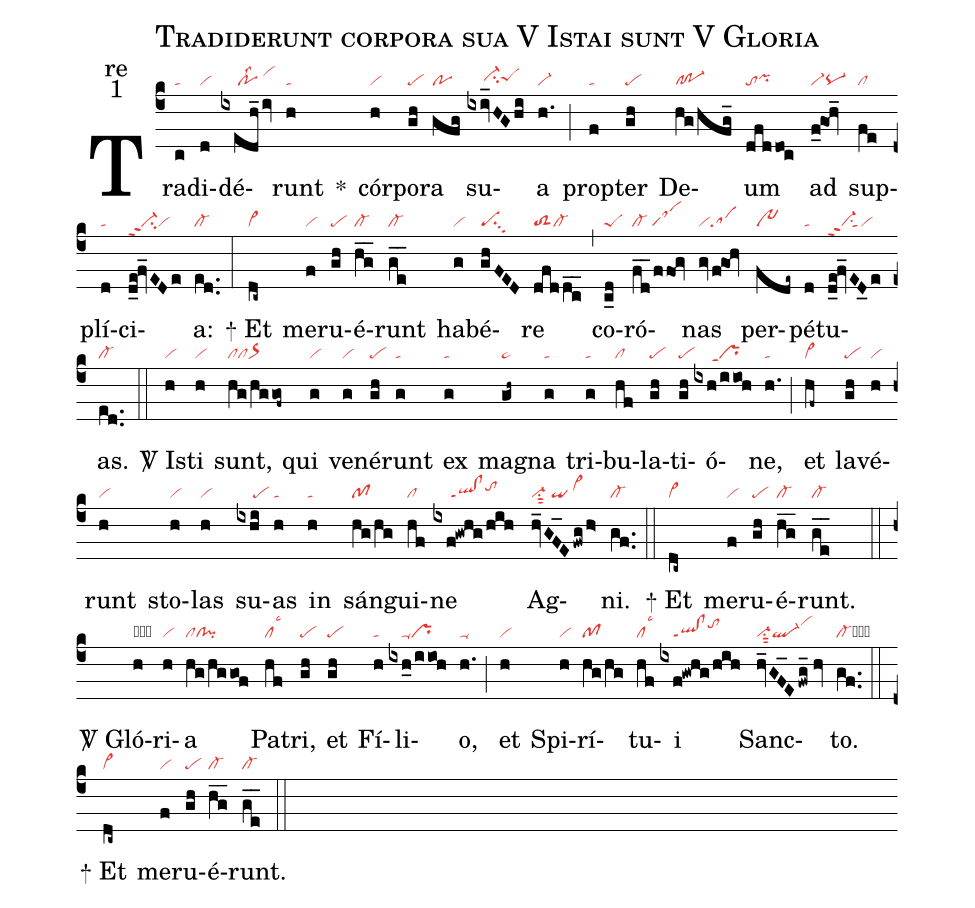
name:Tradiderunt corpora sua V Istai sunt V Gloria;
office-part:re;
mode:1;
nabc-lines:1;
%%
(c4) Tra(c|ta)di(d|vi)dé(ixedh_/iv|/////polss2/vihj)runt(h|ta) <sp>*</sp>() cór(h|vi)po(gh|pe)ra(gfg|po) su(ixiv_HGhi|/////ci-hhpeShh)a(h.|vi-) (;) prop(f|ta)ter(gh|pe) De(hg/hfg_|cl!po-1)um(dfddoc|topihh) ad(f_0@goh_|vi-pq-) sup(fe|cl)plí(d|ta)ci(d_e!fv_EDe|ci-ppt2vi)a:(ed..|cl-) (:)

<sp>+</sp> Et(dc~|vi>) me(f|vi)ru(gh|pe)é(hg__|cl-)runt(ge__|cl-) ha(g|vi)bé(gh/FED|pesu3)re(dfddc__|toS2cl-) (,) co(c_d|peS)ró(fd__/ffog|cl-/saM)nas(gv/f@goh|visa) per(fde~|po~)pé(d|ta)tu(d_e!fv_ED_0e|vi-ppt2su1sut1vi)as.(ed..|cl-) (::)

<sp>V/</sp> Is(h|vi)ti(h|vi) sunt,(hg/hg/gof~|clclor>) qui(g|vi) ve(g|vi)né(gh|pe)runt(g|ta) ex(g|ta) mag(gh~|pe~)na(g|ta) tri(g|ta)bu(hf|cl)la(gh|pe)ti(gh|pe)ó(ixh/iioh|/////prppt1)ne,(h.|ta) (;) et(hf~|vi>) la(gh|pe)vé(h|vi)runt(h|vi) sto(h|vi)las(h|vi) su(ixhi|/////pe)as(h|ta) in(h|ta) sán(hg/hg|pf)gui(hf|cl)ne(ixf!gwhg/hih|/////ql!clppt1tohi) Ag(hv_GF_E/fwg/h>|vi-su1sut2/qi/vi>hi)ni.(gf..|cl-) (::)

<sp>+</sp> Et(dc~|vi>) me(f|vi)ru(gh|pe)é(hg__|cl-)runt.(ge__|cl-) (::)

<sp>V/</sp> Gló(h|obvi)ri(h|vi)a(hg/hggof|clcl!pi) Pa(hf|cllsc3)tri,(gh|pe) et(gh|pe) Fí(h|ta)li(ixh_0/iioh|////ta-pr)o,(h.|ta-) (;) et(h|vi) Spi(h|vi)rí(hg/hg|pf)tu(hf|cllsc3)i(ixf!gwhg/hih|////ql!clppt1tohj) Sanc(hv_GF_E/fwg_//hv|vi-su1sut2ql-vihk)to.(gf..|cl-cb) (::)

<sp>+</sp> Et(dc~|vi>) me(f|vi)ru(gh|pe)é(hg__|cl-)runt.(ge__|cl-) (::)
